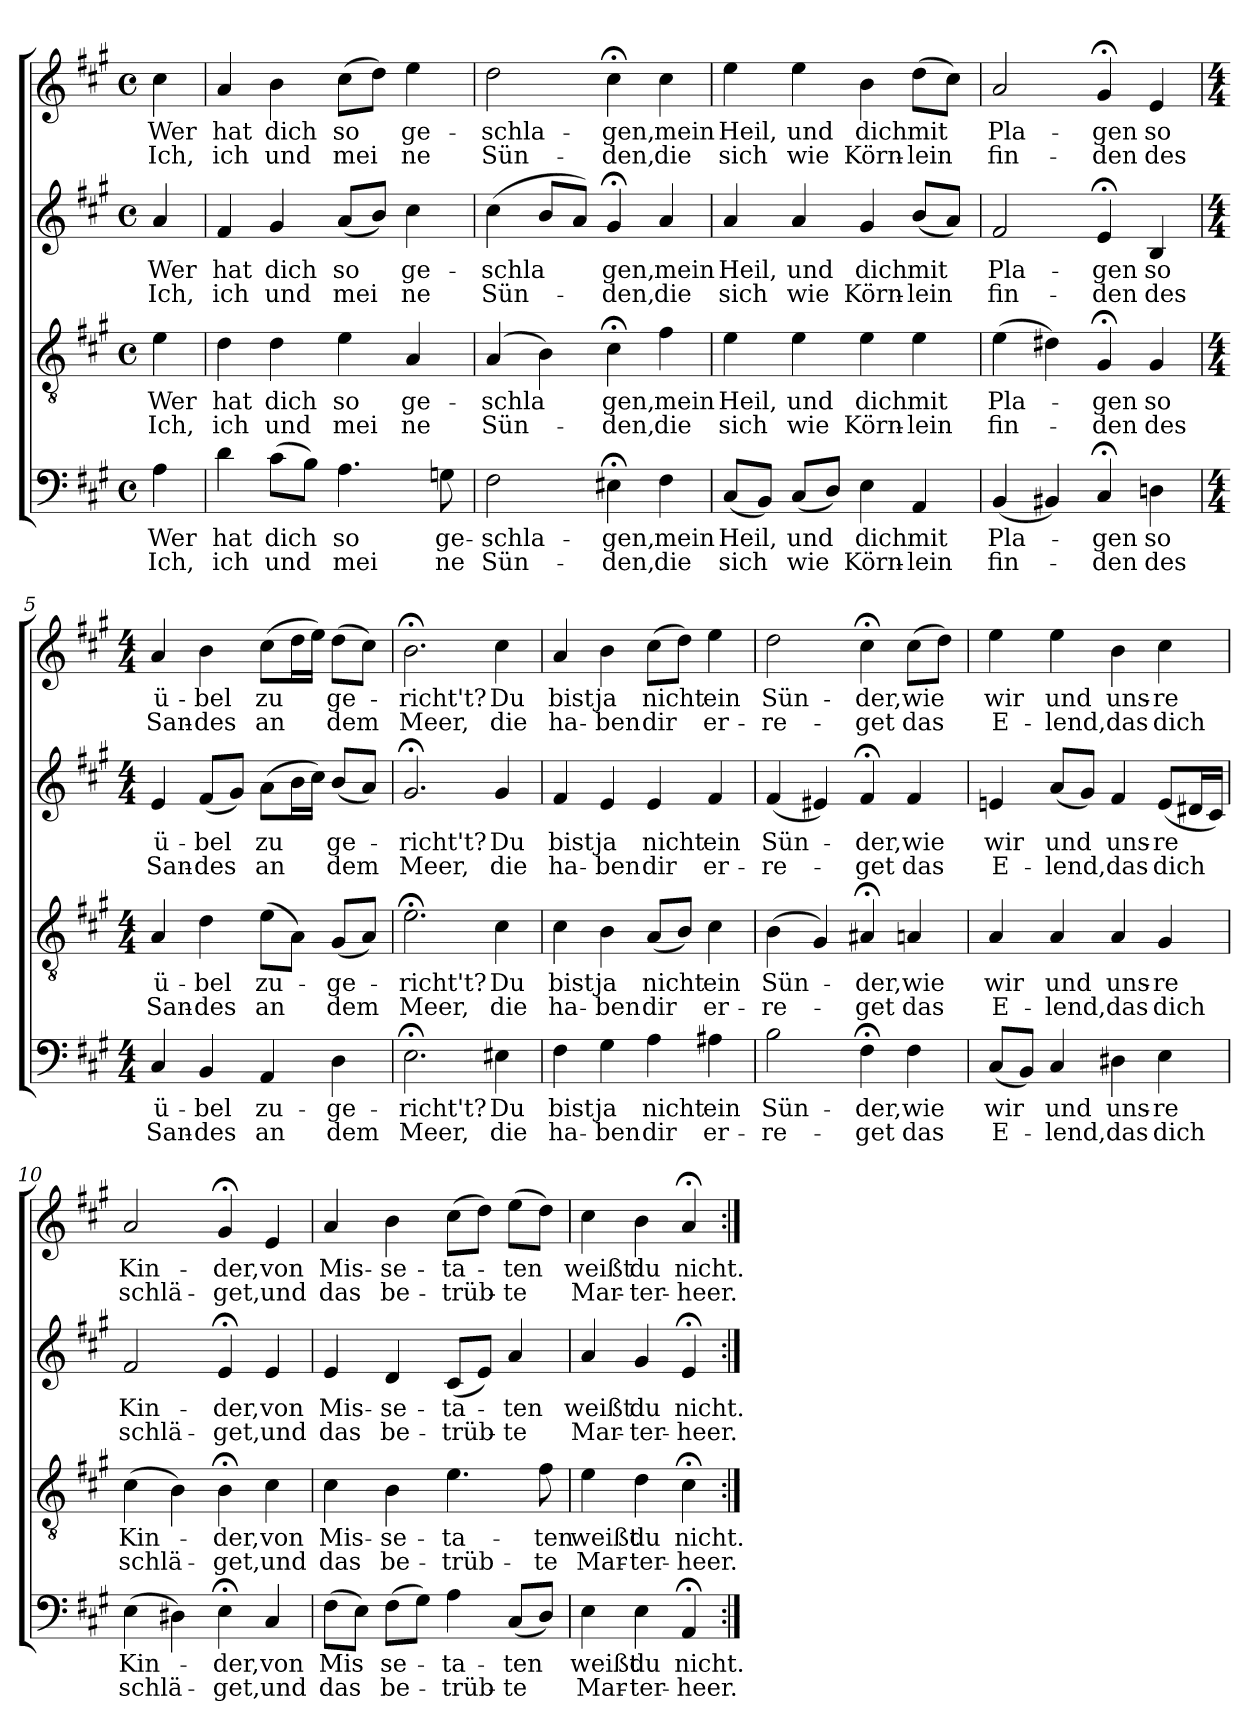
**kern	**text	**text	**kern	**text	**text	**kern	**text	**text	**kern	**text	**text
*part4	*part4	*part4	*part3	*part3	*part3	*part2	*part2	*part2	*part1	*part1	*part1
*staff4	*staff4	*staff4	*staff3	*staff3	*staff3	*staff2	*staff2	*staff2	*staff1	*staff1	*staff1
*clefF4	*	*	*clefGv2	*	*	*clefG2	*	*	*clefG2	*	*
*k[f#c#g#]	*	*	*k[f#c#g#]	*	*	*k[f#c#g#]	*	*	*k[f#c#g#]	*	*
*A:	*	*	*A:	*	*	*A:	*	*	*A:	*	*
*M4/4	*	*	*M4/4	*	*	*M4/4	*	*	*M4/4	*	*
*met(c)	*	*	*met(c)	*	*	*met(c)	*	*	*met(c)	*	*
=	=	=	=	=	=	=	=	=	=	=	=
!	!LO:LY:b	!LO:LY:b	!	!LO:LY:b	!LO:LY:b	!	!LO:LY:b	!LO:LY:b	!	!LO:LY:b	!LO:LY:b
4A\	Wer	Ich,	4e\	Wer	Ich,	4a/	Wer	Ich,	4cc#\	Wer	Ich,
=1	=1	=1	=1	=1	=1	=1	=1	=1	=1	=1	=1
!	!LO:LY:b	!LO:LY:b	!	!LO:LY:b	!LO:LY:b	!	!LO:LY:b	!LO:LY:b	!	!LO:LY:b	!LO:LY:b
4d\	hat	ich	4d\	hat	ich	4f#/	hat	ich	4a/	hat	ich
!	!LO:LY:b	!LO:LY:b	!	!LO:LY:b	!LO:LY:b	!	!LO:LY:b	!LO:LY:b	!	!LO:LY:b	!LO:LY:b
(>8c#\L	dich	und	4d\	dich	und	4g#/	dich	und	4b\	dich	und
8B\J)	.	.	.	.	.	.	.	.	.	.	.
!	!LO:LY:b	!LO:LY:b	!	!LO:LY:b	!LO:LY:b	!	!LO:LY:b	!LO:LY:b	!	!LO:LY:b	!LO:LY:b
4.A\	so	mei	4e\	so	mei	(<8a/L	so	mei	(>8cc#\L	so	mei
.	.	.	.	.	.	8b/J)	.	.	8dd\J)	.	.
!	!	!	!	!LO:LY:b	!LO:LY:b	!	!LO:LY:b	!LO:LY:b	!	!LO:LY:b	!LO:LY:b
.	.	.	4A/	ge-	ne	4cc#\	ge-	ne	4ee\	ge-	ne
!	!LO:LY:b	!LO:LY:b	!	!	!	!	!	!	!	!	!
8Gn\	ge-	ne	.	.	.	.	.	.	.	.	.
=2	=2	=2	=2	=2	=2	=2	=2	=2	=2	=2	=2
!	!LO:LY:b	!LO:LY:b	!	!LO:LY:b	!LO:LY:b	!	!LO:LY:b	!LO:LY:b	!	!LO:LY:b	!LO:LY:b
2F#\	-schla-	Sün-	(<4A/	-schla	Sün-	(<4cc#\	-schla	Sün-	2dd\	-schla-	Sün-
.	.	.	4B\)	.	.	8b/L	.	.	.	.	.
.	.	.	.	.	.	8a/J)	.	.	.	.	.
!	!LO:LY:b	!LO:LY:b	!	!LO:LY:b	!LO:LY:b	!	!LO:LY:b	!LO:LY:b	!	!LO:LY:b	!LO:LY:b
4E#X;<\	-gen,	-den,	4c#;<\	gen,	-den,	4g#;/	gen,	-den,	4cc#;<\	-gen,	-den,
!	!LO:LY:b	!LO:LY:b	!	!LO:LY:b	!LO:LY:b	!	!LO:LY:b	!LO:LY:b	!	!LO:LY:b	!LO:LY:b
4F#\	mein	die	4f#\	mein	die	4a/	mein	die	4cc#\	mein	die
=3	=3	=3	=3	=3	=3	=3	=3	=3	=3	=3	=3
!	!LO:LY:b	!LO:LY:b	!	!LO:LY:b	!LO:LY:b	!	!LO:LY:b	!LO:LY:b	!	!LO:LY:b	!LO:LY:b
(<8C#/L	Heil,	sich	4e\	Heil,	sich	4a/	Heil,	sich	4ee\	Heil,	sich
8BB/J)	.	.	.	.	.	.	.	.	.	.	.
!	!LO:LY:b	!LO:LY:b	!	!LO:LY:b	!LO:LY:b	!	!LO:LY:b	!LO:LY:b	!	!LO:LY:b	!LO:LY:b
(<8C#/L	und	wie	4e\	und	wie	4a/	und	wie	4ee\	und	wie
8D/J)	.	.	.	.	.	.	.	.	.	.	.
!	!LO:LY:b	!LO:LY:b	!	!LO:LY:b	!LO:LY:b	!	!LO:LY:b	!LO:LY:b	!	!LO:LY:b	!LO:LY:b
4E\	dich	Körn-	4e\	dich	Körn-	4g#/	dich	Körn-	4b\	dich	Körn-
!	!LO:LY:b	!LO:LY:b	!	!LO:LY:b	!LO:LY:b	!	!LO:LY:b	!LO:LY:b	!	!LO:LY:b	!LO:LY:b
4AA/	mit	-lein	4e\	mit	-lein	(<8b/L	mit	-lein	(>8dd\L	mit	-lein
.	.	.	.	.	.	8a/J)	.	.	8cc#\J)	.	.
=4	=4	=4	=4	=4	=4	=4	=4	=4	=4	=4	=4
!	!LO:LY:b	!LO:LY:b	!	!LO:LY:b	!LO:LY:b	!	!LO:LY:b	!LO:LY:b	!	!LO:LY:b	!LO:LY:b
(<4BB/	Pla-	fin-	(>4e\	Pla-	fin-	2f#/	Pla-	fin-	2a/	Pla-	fin-
4BB#X/)	.	.	4d#X\)	.	.	.	.	.	.	.	.
!	!LO:LY:b	!LO:LY:b	!	!LO:LY:b	!LO:LY:b	!	!LO:LY:b	!LO:LY:b	!	!LO:LY:b	!LO:LY:b
4C#;/	-gen	-den	4G#;/	-gen	-den	4e;/	-gen	-den	4g#;/	-gen	-den
!	!LO:LY:b	!LO:LY:b	!	!LO:LY:b	!LO:LY:b	!	!LO:LY:b	!LO:LY:b	!	!LO:LY:b	!LO:LY:b
4Dn\	so	des	4G#/	so	des	4B/	so	des	4e/	so	des
!!LO:LB:g=z
=5	=5	=5	=5	=5	=5	=5	=5	=5	=5	=5	=5
*M4/4	*	*	*M4/4	*	*	*M4/4	*	*	*M4/4	*	*
!	!LO:LY:b	!LO:LY:b	!	!LO:LY:b	!LO:LY:b	!	!LO:LY:b	!LO:LY:b	!	!LO:LY:b	!LO:LY:b
4C#/	ü-	San-	4A/	ü-	San-	4e/	ü-	San-	4a/	ü-	San-
!	!LO:LY:b	!LO:LY:b	!	!LO:LY:b	!LO:LY:b	!	!LO:LY:b	!LO:LY:b	!	!LO:LY:b	!LO:LY:b
4BB/	-bel	-des	4d\	-bel	-des	(<8f#/L	-bel	-des	4b\	-bel	-des
.	.	.	.	.	.	8g#/J)	.	.	.	.	.
!	!LO:LY:b	!LO:LY:b	!	!LO:LY:b	!LO:LY:b	!	!LO:LY:b	!LO:LY:b	!	!LO:LY:b	!LO:LY:b
4AA/	zu-	an	(>8e\L	zu-	an	(>8a\L	zu	an	(>8cc#\L	zu	an
.	.	.	8A\J)	.	.	16b\L	.	.	16dd\L	.	.
.	.	.	.	.	.	16cc#\JJ)	.	.	16ee\JJ)	.	.
!	!LO:LY:b	!LO:LY:b	!	!LO:LY:b	!LO:LY:b	!	!LO:LY:b	!LO:LY:b	!	!LO:LY:b	!LO:LY:b
4D\	-ge-	dem	(<8G#/L	-ge-	dem	(<8b/L	ge-	dem	(>8dd\L	ge-	dem
.	.	.	8A/J)	.	.	8a/J)	.	.	8cc#\J)	.	.
=6	=6	=6	=6	=6	=6	=6	=6	=6	=6	=6	=6
!	!LO:LY:b	!LO:LY:b	!	!LO:LY:b	!LO:LY:b	!	!LO:LY:b	!LO:LY:b	!	!LO:LY:b	!LO:LY:b
2.E;<\	-richt't?	Meer,	2.e;<\	-richt't?	Meer,	2.g#;/	-richt't?	Meer,	2.b;<\	-richt't?	Meer,
!	!LO:LY:b	!LO:LY:b	!	!LO:LY:b	!LO:LY:b	!	!LO:LY:b	!LO:LY:b	!	!LO:LY:b	!LO:LY:b
4E#X\	Du	die	4c#\	Du	die	4g#/	Du	die	4cc#\	Du	die
=7	=7	=7	=7	=7	=7	=7	=7	=7	=7	=7	=7
!	!LO:LY:b	!LO:LY:b	!	!LO:LY:b	!LO:LY:b	!	!LO:LY:b	!LO:LY:b	!	!LO:LY:b	!LO:LY:b
4F#\	bist	ha-	4c#\	bist	ha-	4f#/	bist	ha-	4a/	bist	ha-
!	!LO:LY:b	!LO:LY:b	!	!LO:LY:b	!LO:LY:b	!	!LO:LY:b	!LO:LY:b	!	!LO:LY:b	!LO:LY:b
4G#\	ja	-ben	4B\	ja	-ben	4e/	ja	-ben	4b\	ja	-ben
!	!LO:LY:b	!LO:LY:b	!	!LO:LY:b	!LO:LY:b	!	!LO:LY:b	!LO:LY:b	!	!LO:LY:b	!LO:LY:b
4A\	nicht	dir	(<8A/L	nicht	dir	4e/	nicht	dir	(>8cc#\L	nicht	dir
.	.	.	8B/J)	.	.	.	.	.	8dd\J)	.	.
!	!LO:LY:b	!LO:LY:b	!	!LO:LY:b	!LO:LY:b	!	!LO:LY:b	!LO:LY:b	!	!LO:LY:b	!LO:LY:b
4A#X\	ein	er-	4c#\	ein	er-	4f#/	ein	er-	4ee\	ein	er-
=8	=8	=8	=8	=8	=8	=8	=8	=8	=8	=8	=8
!	!LO:LY:b	!LO:LY:b	!	!LO:LY:b	!LO:LY:b	!	!LO:LY:b	!LO:LY:b	!	!LO:LY:b	!LO:LY:b
2B\	Sün-	-re-	(<4B\	Sün-	-re-	(<4f#/	Sün-	-re-	2dd\	Sün-	-re-
.	.	.	4G#/)	.	.	4e#X/)	.	.	.	.	.
!	!LO:LY:b	!LO:LY:b	!	!LO:LY:b	!LO:LY:b	!	!LO:LY:b	!LO:LY:b	!	!LO:LY:b	!LO:LY:b
4F#;<\	-der,	-get	4A#X;/	-der,	-get	4f#;/	-der,	-get	4cc#;<\	-der,	-get
!	!LO:LY:b	!LO:LY:b	!	!LO:LY:b	!LO:LY:b	!	!LO:LY:b	!LO:LY:b	!	!LO:LY:b	!LO:LY:b
4F#\	wie	das	4An/	wie	das	4f#/	wie	das	(>8cc#\L	wie	das
.	.	.	.	.	.	.	.	.	8dd\J)	.	.
!!LO:LB:g=z
=9	=9	=9	=9	=9	=9	=9	=9	=9	=9	=9	=9
!	!LO:LY:b	!LO:LY:b	!	!LO:LY:b	!LO:LY:b	!	!LO:LY:b	!LO:LY:b	!	!LO:LY:b	!LO:LY:b
(<8C#/L	wir	E-	4A/	wir	E-	4en/	wir	E-	4ee\	wir	E-
8BB/J)	.	.	.	.	.	.	.	.	.	.	.
!	!LO:LY:b	!LO:LY:b	!	!LO:LY:b	!LO:LY:b	!	!LO:LY:b	!LO:LY:b	!	!LO:LY:b	!LO:LY:b
4C#/	und	-lend,	4A/	und	-lend,	(<8a/L	und	-lend,	4ee\	und	-lend,
.	.	.	.	.	.	8g#/J)	.	.	.	.	.
!	!LO:LY:b	!LO:LY:b	!	!LO:LY:b	!LO:LY:b	!	!LO:LY:b	!LO:LY:b	!	!LO:LY:b	!LO:LY:b
4D#X\	uns-	das	4A/	uns-	das	4f#/	uns-	das	4b\	uns-	das
!	!LO:LY:b	!LO:LY:b	!	!LO:LY:b	!LO:LY:b	!	!LO:LY:b	!LO:LY:b	!	!LO:LY:b	!LO:LY:b
4E\	-re	dich	4G#/	-re	dich	(<8e/L	-re	dich	4cc#\	-re	dich
.	.	.	.	.	.	16d#X/L	.	.	.	.	.
.	.	.	.	.	.	16c#/JJ)	.	.	.	.	.
=10	=10	=10	=10	=10	=10	=10	=10	=10	=10	=10	=10
!	!LO:LY:b	!LO:LY:b	!	!LO:LY:b	!LO:LY:b	!	!LO:LY:b	!LO:LY:b	!	!LO:LY:b	!LO:LY:b
(>4E\	Kin-	schlä-	(>4c#\	Kin-	schlä-	2f#/	Kin-	schlä-	2a/	Kin-	schlä-
4D#X\)	.	.	4B\)	.	.	.	.	.	.	.	.
!	!LO:LY:b	!LO:LY:b	!	!LO:LY:b	!LO:LY:b	!	!LO:LY:b	!LO:LY:b	!	!LO:LY:b	!LO:LY:b
4E;<\	-der,	-get,	4B;<\	-der,	-get,	4e;/	-der,	-get,	4g#;/	-der,	-get,
!	!LO:LY:b	!LO:LY:b	!	!LO:LY:b	!LO:LY:b	!	!LO:LY:b	!LO:LY:b	!	!LO:LY:b	!LO:LY:b
4C#/	von	und	4c#\	von	und	4e/	von	und	4e/	von	und
=11	=11	=11	=11	=11	=11	=11	=11	=11	=11	=11	=11
!	!LO:LY:b	!LO:LY:b	!	!LO:LY:b	!LO:LY:b	!	!LO:LY:b	!LO:LY:b	!	!LO:LY:b	!LO:LY:b
(>8F#\L	Mis	das	4c#\	Mis-	das	4e/	Mis-	das	4a/	Mis-	das
8E\J)	.	.	.	.	.	.	.	.	.	.	.
!	!LO:LY:b	!LO:LY:b	!	!LO:LY:b	!LO:LY:b	!	!LO:LY:b	!LO:LY:b	!	!LO:LY:b	!LO:LY:b
(>8F#\L	se-	be-	4B\	-se-	be-	4d/	-se-	be-	4b\	-se-	be-
8G#\J)	.	.	.	.	.	.	.	.	.	.	.
!	!LO:LY:b	!LO:LY:b	!	!LO:LY:b	!LO:LY:b	!	!LO:LY:b	!LO:LY:b	!	!LO:LY:b	!LO:LY:b
4A\	-ta-	-trüb-	4.e\	-ta-	-trüb-	(<8c#/L	-ta-	-trüb-	(>8cc#\L	-ta-	-trüb-
.	.	.	.	.	.	8e/J)	.	.	8dd\J)	.	.
!	!LO:LY:b	!LO:LY:b	!	!	!	!	!LO:LY:b	!LO:LY:b	!	!LO:LY:b	!LO:LY:b
(<8C#/L	-ten	-te	.	.	.	4a/	-ten	-te	(>8ee\L	-ten	-te
!	!	!	!	!LO:LY:b	!LO:LY:b	!	!	!	!	!	!
8D/J)	.	.	8f#\	-ten	-te	.	.	.	8dd\J)	.	.
=12	=12	=12	=12	=12	=12	=12	=12	=12	=12	=12	=12
!	!LO:LY:b	!LO:LY:b	!	!LO:LY:b	!LO:LY:b	!	!LO:LY:b	!LO:LY:b	!	!LO:LY:b	!LO:LY:b
4E\	weißt	Mar-	4e\	weißt	Mar-	4a/	weißt	Mar-	4cc#\	weißt	Mar-
!	!LO:LY:b	!LO:LY:b	!	!LO:LY:b	!LO:LY:b	!	!LO:LY:b	!LO:LY:b	!	!LO:LY:b	!LO:LY:b
4E\	du	-ter-	4d\	du	-ter-	4g#/	du	-ter-	4b\	du	-ter-
!	!LO:LY:b	!LO:LY:b	!	!LO:LY:b	!LO:LY:b	!	!LO:LY:b	!LO:LY:b	!	!LO:LY:b	!LO:LY:b
4AA;/	nicht.	-heer.	4c#;<\	nicht.	-heer.	4e;/	nicht.	-heer.	4a;/	nicht.	-heer.
=:|!	=:|!	=:|!	=:|!	=:|!	=:|!	=:|!	=:|!	=:|!	=:|!	=:|!	=:|!
*-	*-	*-	*-	*-	*-	*-	*-	*-	*-	*-	*-
